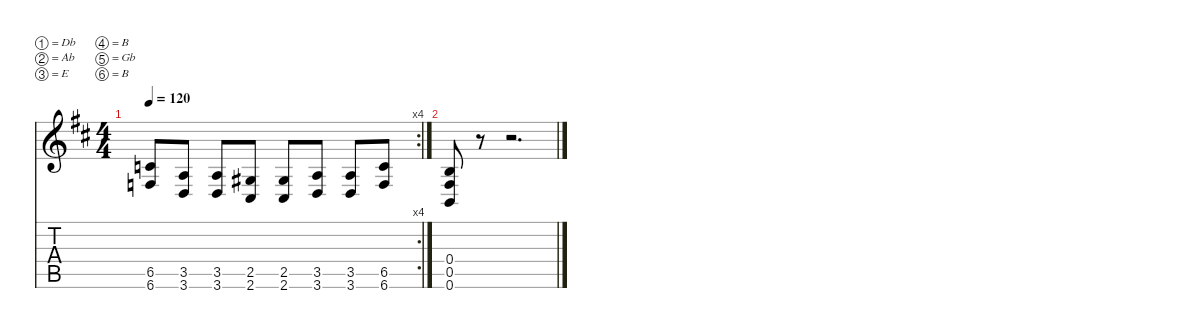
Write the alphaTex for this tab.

\defaultSystemsLayout 4
\hideDynamics
\bracketExtendMode nobrackets
\singleTrackTrackNamePolicy hidden
\multiTrackTrackNamePolicy hidden
\firstSystemTrackNameMode fullname
\firstSystemTrackNameOrientation horizontal
\otherSystemsTrackNameOrientation horizontal
\track ("Guitar 1" "dist.guit.") {instrument distortionguitar}
\staff {score tabs}
\tuning (Db4 Ab3 E3 B2 Gb2 B1)
\rc 4
\ts (4 4)
\tempo 120
\clef g2
\ks bminor
(6.5{acc forcenatural} 6.6{acc forcenatural}).8{dy f beam Up} (3.5{acc forcenatural} 3.6{acc forcenatural}).8{beam Up} (3.5{acc forcenatural} 3.6{acc forcenatural}).8{beam Up} (2.5{acc #} 2.6{acc #}).8{beam Up} (2.5{acc #} 2.6{acc #}).8{beam Up} (3.5{acc forcenatural} 3.6{acc forcenatural}).8{beam Up} (3.5{acc forcenatural} 3.6{acc forcenatural}).8{beam Up} (6.5{acc forcenatural} 6.6{acc forcenatural}).8{beam Up} |
(0.4{acc forcenatural} 0.5{acc #} 0.6{acc forcenatural}).8{beam Up} r.8{beam Up} r.2{d beam Up}
